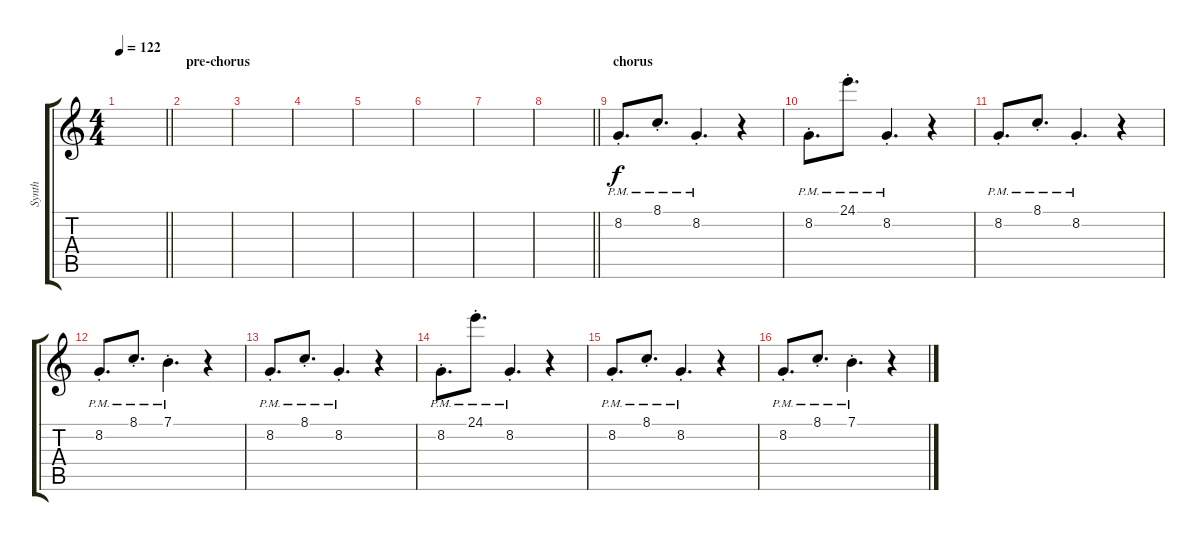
\track ("Synth" "Synth") {instrument lead2sawtooth}
\staff {score tabs}
\tuning (E4 B3 G3 D3 A2 E2) {hide}
\ts (4 4)
\tempo 122
\clef g2
\barLineRight lightlight
\ks c
|
\section ("" "pre-chorus")
|
|
|
|
|
|
\barLineRight lightlight
|
\section ("" "chorus")
8.2{pm st}.8{d} 8.1{pm st}.8{d} 8.2{pm st}.4{d} r.4 |
8.2{pm st}.8{d} 24.1{pm st}.8{d} 8.2{pm st}.4{d} r.4 |
8.2{pm st}.8{d} 8.1{pm st}.8{d} 8.2{pm st}.4{d} r.4 |
8.2{pm st}.8{d} 8.1{pm st}.8{d} 7.1{pm st}.4{d} r.4 |
8.2{pm st}.8{d} 8.1{pm st}.8{d} 8.2{pm st}.4{d} r.4 |
8.2{pm st}.8{d} 24.1{pm st}.8{d} 8.2{pm st}.4{d} r.4 |
8.2{pm st}.8{d} 8.1{pm st}.8{d} 8.2{pm st}.4{d} r.4 |
8.2{pm st}.8{d} 8.1{pm st}.8{d} 7.1{pm st}.4{d} r.4
